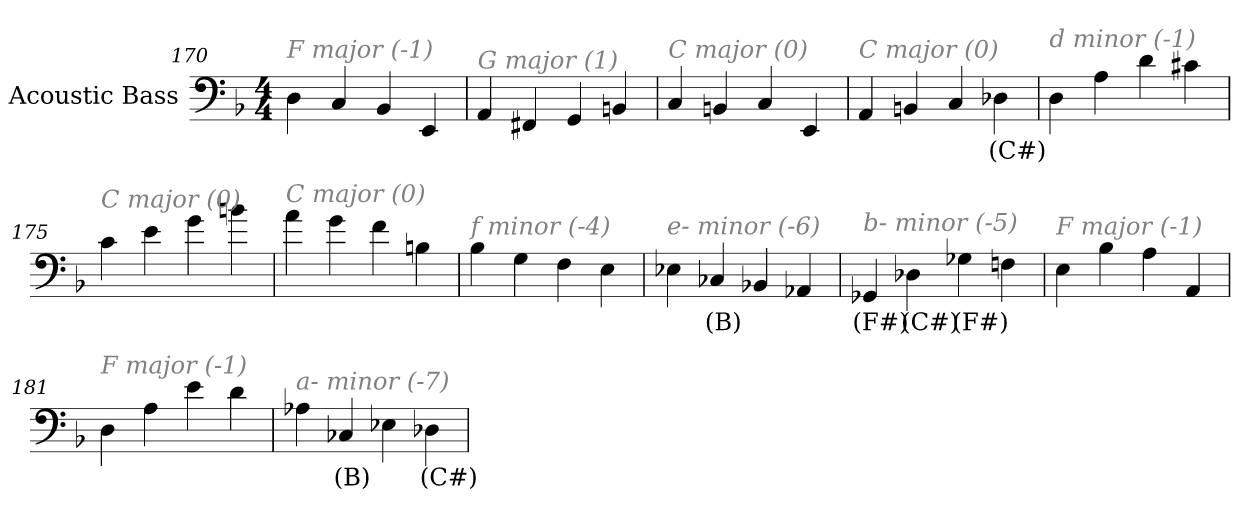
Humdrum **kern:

**kern	**text
*part1	*part1
*staff1	*staff1
*I"Acoustic Bass	*
*clefF4	*
*ITrd7c12	*
*k[b-]	*
*F:	*
*M4/4	*
=170	=170
!LO:TX:i:color=#808080:t=F major (-1)	!
4DD	.
4CC	.
4BBB-	.
4EEE	.
=171	=171
!LO:TX:i:color=#808080:t=G major (1)	!
4AAA	.
4FFF#X	.
4GGG	.
4BBBn	.
=172	=172
!LO:TX:i:color=#808080:t=C major (0)	!
4CC	.
4BBBn	.
4CC	.
4EEE	.
=173	=173
!LO:TX:i:color=#808080:t=C major (0)	!
4AAA	.
4BBBn	.
4CC	.
4DD-Xi	(C#)
=174	=174
!LO:TX:i:color=#808080:t=d minor (-1)	!
4DD	.
4AA	.
4D	.
4C#X	.
=175	=175
!LO:TX:i:color=#808080:t=C major (0)	!
4C	.
4E	.
4G	.
4Bn	.
=176	=176
!LO:TX:i:color=#808080:t=C major (0)	!
4A	.
4G	.
4F	.
4BBn	.
=177	=177
!LO:TX:i:color=#808080:t=f minor (-4)	!
4BB-	.
4GG	.
4FF	.
4EE	.
=178	=178
!LO:TX:i:color=#808080:t=e- minor (-6)	!
4EE-X	.
4CC-Xi	(B)
4BBB-X	.
4AAA-X	.
=179	=179
!LO:TX:i:color=#808080:t=b- minor (-5)	!
4GGG-Xi	(F#)
4DD-Xi	(C#)
4GG-Xi	(F#)
4FFn	.
=180	=180
!LO:TX:i:color=#808080:t=F major (-1)	!
4EE	.
4BB-	.
4AA	.
4AAA	.
=181	=181
!LO:TX:i:color=#808080:t=F major (-1)	!
4DD	.
4AA	.
4E	.
4D	.
=182	=182
!LO:TX:i:color=#808080:t=a- minor (-7)	!
4AA-X	.
4CC-Xi	(B)
4EE-X	.
4DD-Xi	(C#)
=	=
*-	*-
